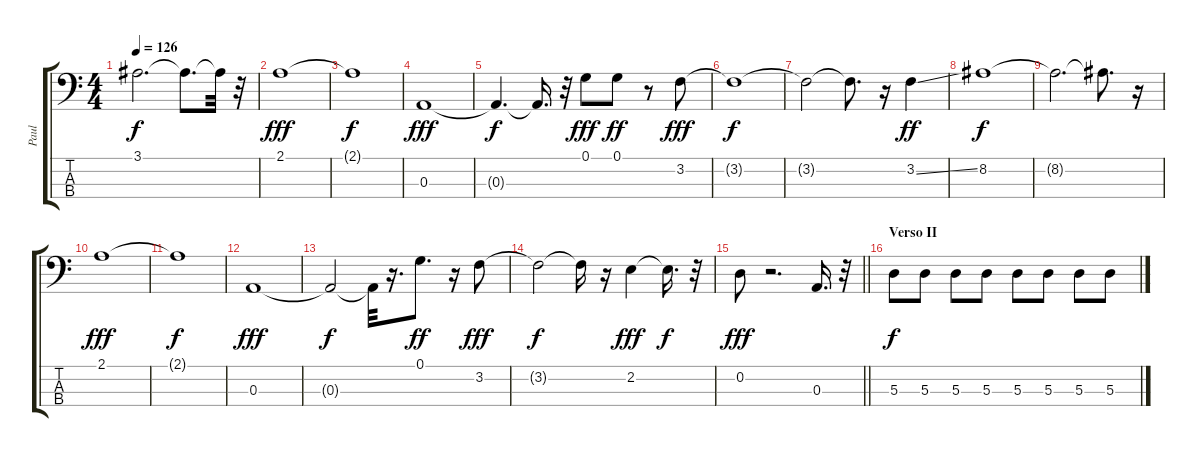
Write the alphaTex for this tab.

\track ("Paul" "Paul") {instrument electricbassfinger}
\staff {score tabs}
\tuning (G2 D2 A1 E1) {hide}
\ts (4 4)
\tempo 126
\clef f4
\ks c
3.1{t}.2{d dy f} 3.1{t}.8{d} 3.1{t}.32 r.32 |
2.1.1{dy fff} |
2.1{t}.1{dy f} |
0.3.1{dy fff} |
0.3{t}.4{d dy f} 0.3{t}.16{d} r.32 0.1.8{dy fff} 0.1.8{dy ff} r.8 3.2.8{dy fff} |
3.2{t}.1{dy f} |
3.2{t}.2 3.2{t}.8{d} r.16 3.2{ss}.4{dy ff} |
8.2.1{dy f} |
8.2{t}.2{d} 8.2{t}.8{d} r.16 |
2.1.1{dy fff} |
2.1{t}.1{dy f} |
0.3.1{dy fff} |
0.3{t}.2{dy f} 0.3{t}.32 r.16{d} 0.1.8{d dy ff} r.16 3.2.8{dy fff} |
3.2{t}.2{dy f} 3.2{t}.16 r.16 2.2.4{dy fff} 2.2{t}.16{d dy f} r.32 |
\barLineRight lightlight
0.2.8{dy fff} r.2{d} 0.3.16{d} r.32 |
\section ("" "Verso II")
5.3.8{dy f} 5.3.8 5.3.8 5.3.8 5.3.8 5.3.8 5.3.8 5.3.8
